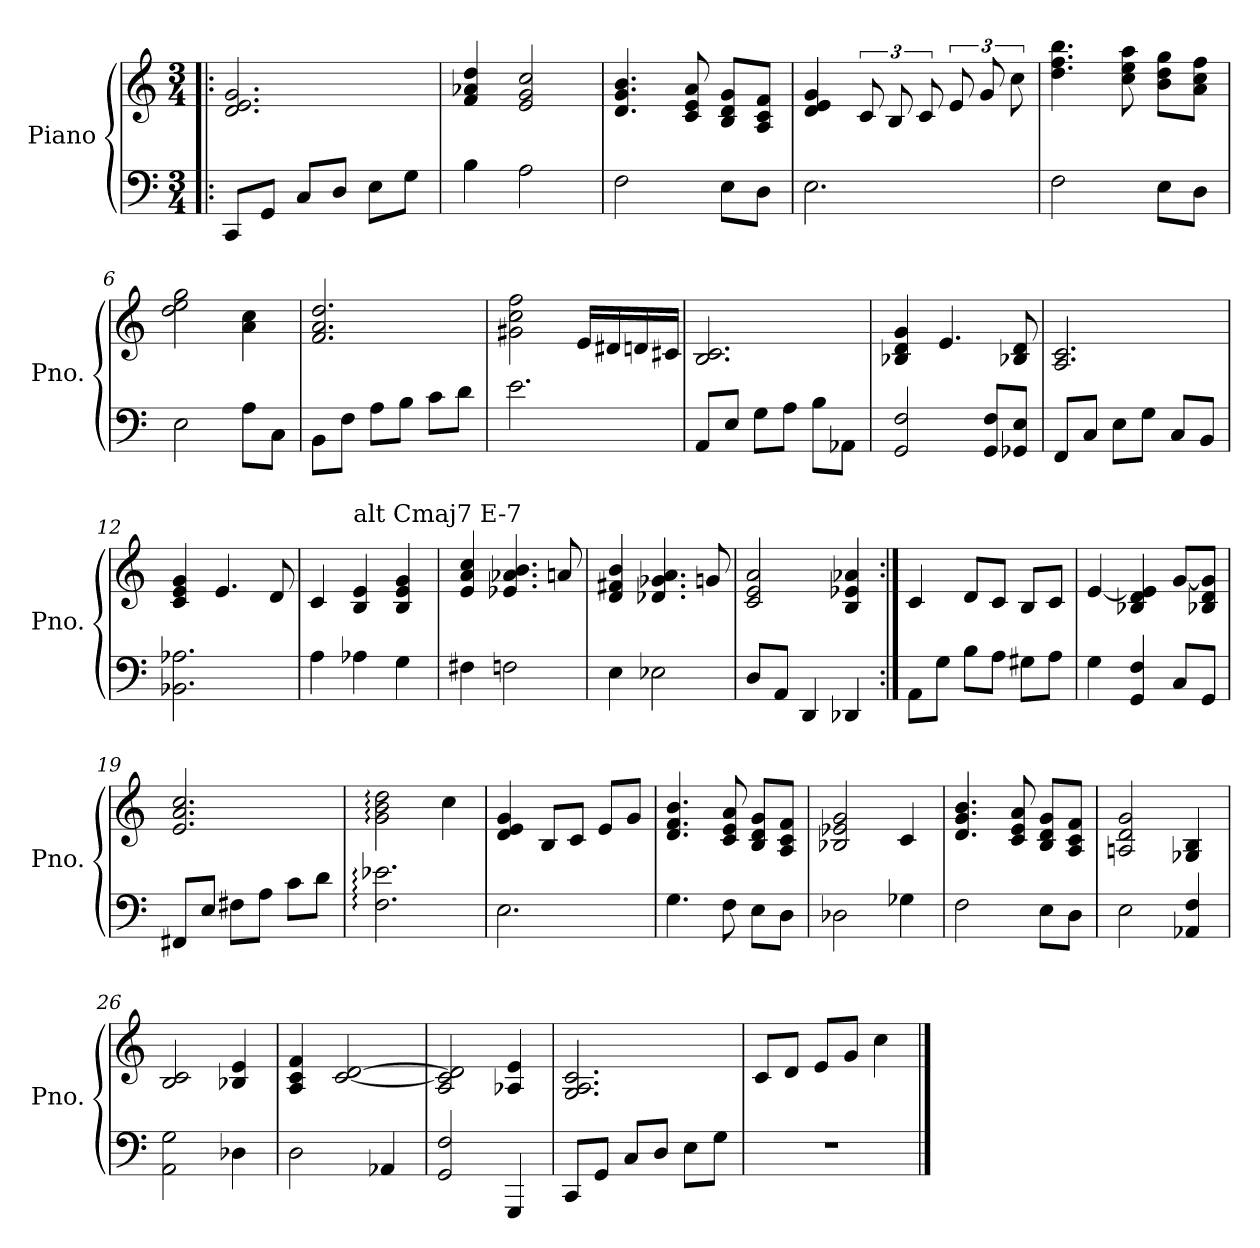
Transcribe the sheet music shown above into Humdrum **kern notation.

**kern	**kern
*part1	*part1
*staff2	*staff1
*I"Piano	*
*I'Pno.	*
*clefF4	*clefG2
*k[]	*k[]
*M3/4	*M3/4
*MM100	*MM100
=1!|:	=1!|:
8CC/L	2.d/ 2.e/ 2.g/
8GG/J	.
8C/L	.
8D/J	.
8E\L	.
8G\J	.
=2	=2
4B\	4f/ 4a-X/ 4dd/
2A\	2e/ 2g/ 2cc/
=3	=3
2F\	4.d/ 4.g/ 4.b/
.	8c/ 8e/ 8a/
8E\L	8B/ 8d/ 8g/L
8D\J	8A/ 8c/ 8f/J
=4	=4
2.E\	4d/ 4e/ 4g/
.	12c/
.	12B/
.	12c/
.	12e/
.	12g/
.	12cc\
=5	=5
2F\	4.dd\ 4.ff\ 4.bb\
.	8cc\ 8ee\ 8aa\
8E\L	8b\ 8dd\ 8gg\L
8D\J	8a\ 8cc\ 8ff\J
=6	=6
2E\	2dd\ 2ee\ 2gg\
8A\L	4a\ 4cc\
8C\J	.
!!LO:LB:g=z
=7	=7
8BB\L	2.f/ 2.a/ 2.dd/
8F\J	.
8A\L	.
8B\J	.
8c\L	.
8d\J	.
=8	=8
2.e\	2g#X\ 2cc\ 2ff\
.	16e/LL
.	16d#X/
.	16dn/
.	16c#X/JJ
=9	=9
8AA/L	2.B/ 2.c/
8E/J	.
8G\L	.
8A\J	.
8B\L	.
8AA-X\J	.
=10	=10
2GG/ 2F/	4B-X/ 4d/ 4g/
.	4.e/
8GG/ 8F/L	.
8GG-X/ 8E/J	8B-X/ 8d/
=11	=11
8FF/L	2.A/ 2.c/
8C/J	.
8E\L	.
8G\J	.
8C/L	.
8BB/J	.
=12	=12
2.BB-X\ 2.A-X\	4c/ 4e/ 4g/
.	4.e/
.	8d/
!!LO:LB:g=z
=13	=13
4A\	4c/
!	!LO:TX:a:t=alt Cmaj7  E-7
4A-X\	4B/ 4e/
4G\	4B/ 4e/ 4g/
=14	=14
4F#X\	4e/ 4a/ 4cc/
2Fn\	4.e-X/ 4.a-X/ 4.b/
.	8an/
=15	=15
4E\	4d/ 4f#X/ 4b/
2E-X\	4.d-X/ 4.g-X/ 4.a/
.	8gn/
=16	=16
8D/L	2c/ 2e/ 2a/
8AA/J	.
4DD/	.
4DD-X/	4B/ 4e-X/ 4a-X/
=17:|!	=17:|!
8AA\L	4c/
8G\J	.
8B\L	8d/L
8A\J	8c/J
8G#X\L	8B/L
8A\J	8c/J
=18	=18
4G\	[4e/
4GG/ 4F/	4B-X/ 4d/ 4e/]
8C/L	[8g/L
8GG/J	8B-X/ 8d/ 8g/]J
!!LO:LB:g=z
=19	=19
8FF#X/L	2.e/ 2.a/ 2.cc/
8E/J	.
8F#X\L	.
8A\J	.
8c\L	.
8d\J	.
=20	=20
2.F\: 2.e-X\:	2g\: 2b\: 2dd\:
.	4cc\
=21	=21
2.E\	4d/ 4e/ 4g/
.	8B/L
.	8c/J
.	8e/L
.	8g/J
=22	=22
4.G\	4.d/ 4.f/ 4.b/
8F\	8c/ 8e/ 8a/
8E\L	8B/ 8d/ 8g/L
8D\J	8A/ 8c/ 8f/J
=23	=23
2D-X\	2B-X/ 2e-X/ 2g/
4G-X\	4c/
=24	=24
2F\	4.d/ 4.g/ 4.b/
.	8c/ 8e/ 8a/
8E\L	8B/ 8d/ 8g/L
8D\J	8A/ 8c/ 8f/J
=25	=25
2E\	2An/ 2d/ 2g/
4AA-X/ 4F/	4G-X/ 4B/
!!LO:LB:g=z
=26	=26
2AA\ 2G\	2B/ 2c/
4D-X\	4B-X/ 4e/
=27	=27
2D\	4A/ 4c/ 4f/
.	[2c/ [2d/
4AA-X/	.
=28	=28
2GG/ 2F/	2A/ 2c/] 2d/]
4GGG/	4A-X/ 4e/
=29	=29
8CC/L	2.G/ 2.A/ 2.c/
8GG/J	.
8C/L	.
8D/J	.
8E\L	.
8G\J	.
=30	=30
2.r	8c/L
.	8d/J
.	8e/L
.	8g/J
.	4cc\
==	==
*-	*-
